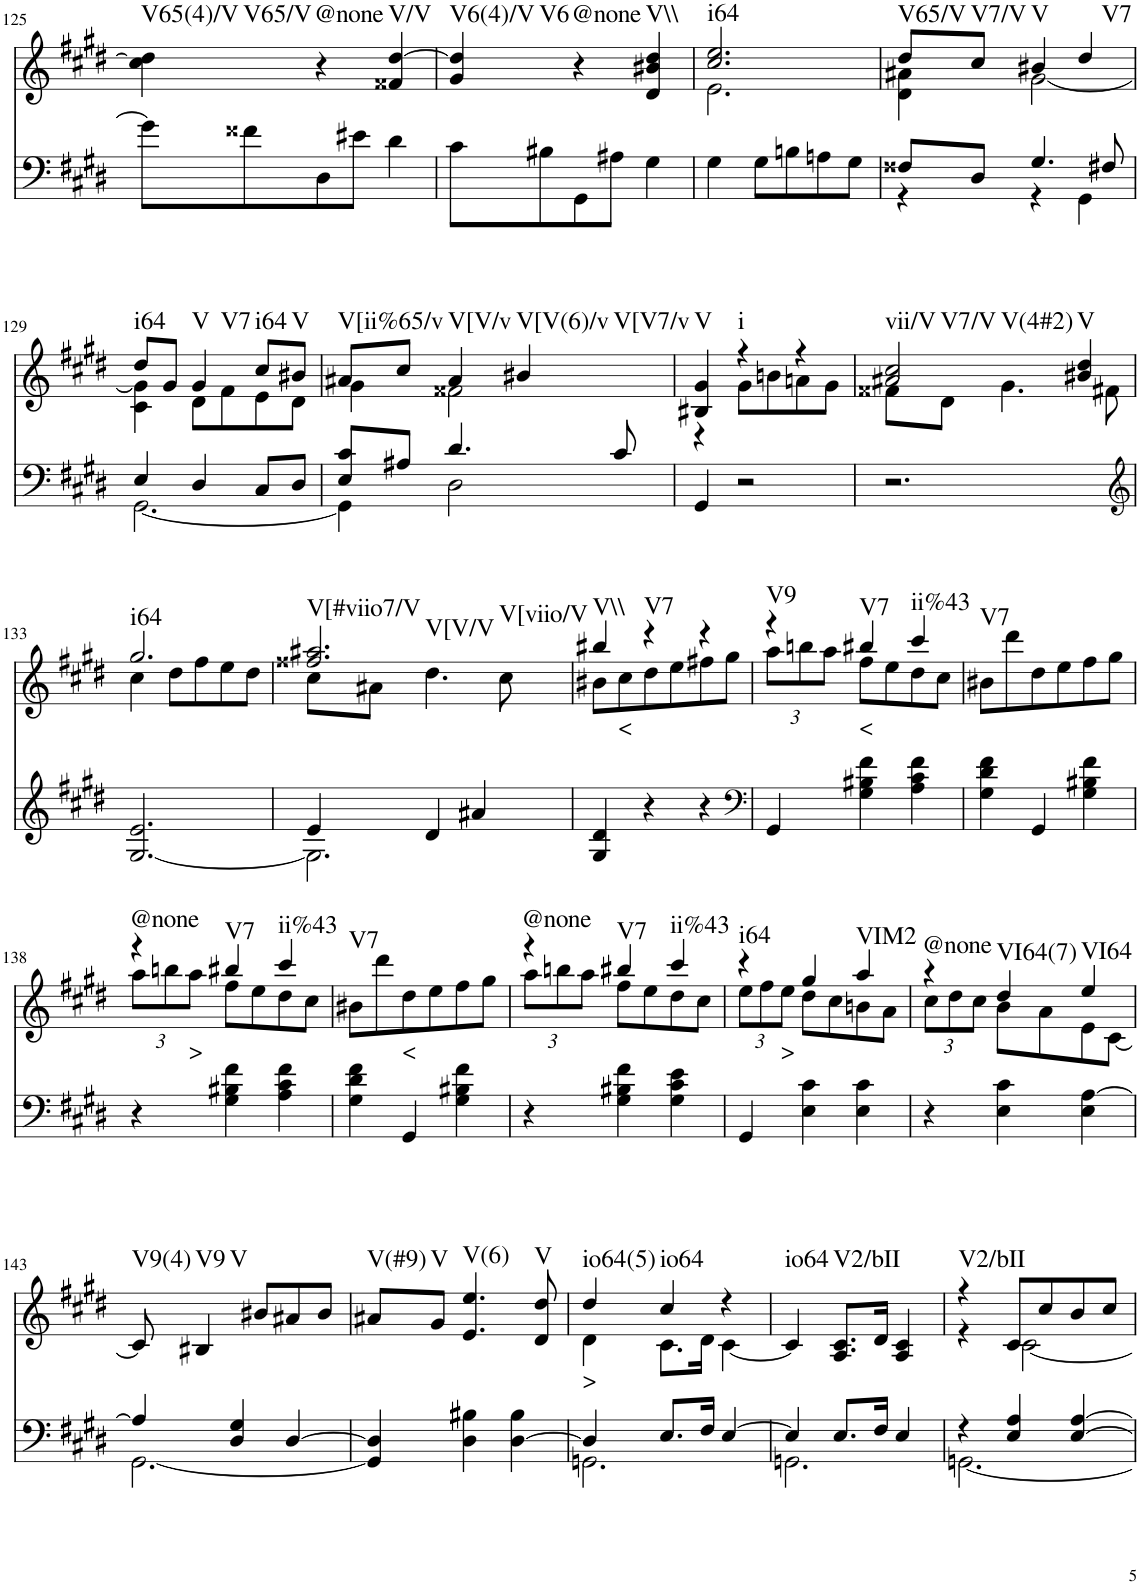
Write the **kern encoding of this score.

**kern	**kern	**text	**harte
*part2	*part1	*part1	*part1
*staff2	*staff1	*staff1	*
*I"piano	*I"piano	*	*
*I'Pno	*I'Pno	*	*
!!LO:PB:g=z
*clefF4	*clefG2	*	*
*k[f#c#g#d#]	*k[f#c#g#d#]	*	*
*c#:	*c#:	*	*
*M3/4	*M3/4	*	*
=125	=125	=125	=125
!	!	!	!LO:H:n=1:kt=V65(4)/V
!	!	!	!LO:H:n=2:kt=V65/V
8g#\L]	4cc#\ 4dd#\]	.	N N
8f##X\	.	.	.
!	!	!	!LO:H:kt=@none
8D#\	4r	.	N
8e#X\J	.	.	.
!	!	!	!LO:H:kt=V/V
4d#\	4f##X/ [4dd#/	.	N
=126	=126	=126	=126
!	!	!	!LO:H:n=1:kt=V6(4)/V
!	!	!	!LO:H:n=2:kt=V6
8c#\L	4g#/ 4dd#/]	.	N N
8B#X\	.	.	.
!	!	!	!LO:H:kt=@none
8GG#\	4r	.	N
8A#X\J	.	.	.
!	!	!	!LO:H:kt=V\\
4G#\	4d#/ 4b#X/ 4dd#/	.	N
=127	=127	=127	=127
*	*^	*	*
!	!	!	!	!LO:H:kt=i64
4G#\	2.cc#/ 2.ee/	2.e\	.	N
8G#\L	.	.	.	.
8Bn\	.	.	.	.
8An\	.	.	.	.
8G#\J	.	.	.	.
=128	=128	=128	=128	=128
*^	*	*	*	*
!	!	!	!	!	!LO:H:kt=V65/V
8F##X/L	4r	8dd#/L	4d#\ 4a#X\	.	N
!	!	!	!	!	!LO:H:kt=V7/V
8D#/J	.	8cc#/J	.	.	N
!	!	!	!	!	!LO:H:kt=V
4.G#/	4r	4b#X/	[2g#\	.	N
!	!	!	!	!	!LO:H:kt=V7
.	4GG#\	4dd#/	.	.	N
8F#X/	.	.	.	.	.
!!LO:LB:g=z	!!
=129	=129	=129	=129	=129	=129
!	!	!	!	!	!LO:H:kt=i64
4E/	[2.GG#\	8dd#/L	4c#\ 4g#\]	.	N
.	.	8g#/J	.	.	.
!	!	!	!	!	!LO:H:n=1:kt=V
!	!	!	!	!	!LO:H:n=2:kt=V7
4D#/	.	4g#/	8d#\L	.	N N
.	.	.	8f#\	.	.
!	!	!	!	!	!LO:H:kt=i64
8C#/L	.	8cc#/L	8e\	.	N
!	!	!	!	!	!LO:H:kt=V
8D#/J	.	8b#X/J	8d#\J	.	N
=130	=130	=130	=130	=130	=130
!	!	!	!	!	!LO:H:kt=V[ii%65/v
8E/ 8c#/L	4GG#\]	8a#X/L	4g#\	.	N
8A#X/J	.	8cc#/J	.	.	.
!	!	!	!	!	!LO:H:kt=V[V/v
4.d#/	2D#\	4a#/	2f##X\	.	N
!	!	!	!	!	!LO:H:n=1:kt=V[V(6)/v
!	!	!	!	!	!LO:H:n=2:kt=V[V7/v
.	.	4b#X/	.	.	N N
8c#/	.	.	.	.	.
*v	*v	*	*	*	*
=131	=131	=131	=131	=131
!	!	!	!	!LO:H:kt=V
4GG#/	4B#X/ 4g#/	4r	.	N
!	!	!	!	!LO:H:kt=i
2r	4r	8g#\L	.	N
.	.	8bn\	.	.
.	4r	8an\	.	.
.	.	8g#\J	.	.
=132	=132	=132	=132	=132
!	!	!	!	!LO:H:n=1:kt=vii/V
!	!	!	!	!LO:H:n=2:kt=V7/V
!	!	!	!	!LO:H:n=3:kt=V(4#2)
2.r	2a#X/ 2cc#/	8f##X\L	.	N N N
.	.	8d#\J	.	.
.	.	4.g#\	.	.
!	!	!	!	!LO:H:kt=V
.	4b#X/ 4dd#/	.	.	N
.	.	8f#X\	.	.
!!LO:LB:g=z	!!
=133	=133	=133	=133	=133
*clefG2	*	*	*	*
!	!	!	!	!LO:H:kt=i64
[2.G#/ 2.e/	2.gg#/	4cc#\	.	N
.	.	8dd#\L	.	.
.	.	8ff#\	.	.
.	.	8ee\	.	.
.	.	8dd#\J	.	.
=134	=134	=134	=134	=134
*^	*	*	*	*
!	!	!	!	!	!LO:H:n=1:kt=V[#viio7/V
!	!	!	!	!	!LO:H:n=2:kt=V[V/V
!	!	!	!	!	!LO:H:n=3:kt=V[viio/V
4e/	2.G#\]	2.ff##X/ 2.aa#X/	8cc#\L	.	N N N
.	.	.	8a#X\J	.	.
4d#/	.	.	4.dd#\	.	.
4a#X/	.	.	.	.	.
.	.	.	8cc#\	.	.
*v	*v	*	*	*	*
=135	=135	=135	=135	=135
!	!	!	!	!LO:H:kt=V\\
4G#/ 4d#/	4bb#X/	8b#X\L	.	N
!	!	!	!LO:LY:b	!
.	.	8cc#\	<	.
!	!	!	!	!LO:H:kt=V7
4r	4r	8dd#\	.	N
.	.	8ee\	.	.
4r	4r	8ff#X\	.	.
.	.	8gg#\J	.	.
=136	=136	=136	=136	=136
*clefF4	*	*	*	*
*	*	*Xbrackettup	*	*
!	!	!	!	!LO:H:kt=V9
4GG#/	4r	12aa\L	.	N
.	.	12bbn\	.	.
.	.	12aa\J	.	.
!	!	!	!LO:LY:b	!LO:H:kt=V7
4G#\ 4B#X\ 4f#\	4bb#X/	8ff#\L	<	N
.	.	8ee\	.	.
!	!	!	!	!LO:H:kt=ii%43
4A\ 4c#\ 4f#\	4ccc#/	8dd#\	.	N
.	.	8cc#\J	.	.
=137	=137	=137	=137	=137
!	!	!	!	!LO:H:kt=V7
*	*v	*v	*	*
4G#\ 4d#\ 4f#\	8b#X\L	.	N
.	8ddd#\	.	.
4GG#/	8dd#\	.	.
.	8ee\	.	.
4G#\ 4B#X\ 4f#\	8ff#\	.	.
.	8gg#\J	.	.
!!LO:LB:g=z
=138	=138	=138	=138
*	*^	*	*
!	!	!	!	!LO:H:kt=@none
4r	4r	12aa\L	.	N
.	.	12bbn\	.	.
!	!	!	!LO:LY:b	!
.	.	12aa\J	>	.
!	!	!	!	!LO:H:kt=V7
4G#\ 4B#X\ 4f#\	4bb#X/	8ff#\L	.	N
.	.	8ee\	.	.
!	!	!	!	!LO:H:kt=ii%43
4A\ 4c#\ 4f#\	4ccc#/	8dd#\	.	N
.	.	8cc#\J	.	.
=139	=139	=139	=139	=139
!	!	!	!	!LO:H:kt=V7
*	*v	*v	*	*
4G#\ 4d#\ 4f#\	8b#X\L	.	N
.	8ddd#\	.	.
!	!	!LO:LY:b	!
4GG#/	8dd#\	<	.
.	8ee\	.	.
4G#\ 4B#X\ 4f#\	8ff#\	.	.
.	8gg#\J	.	.
=140	=140	=140	=140
*	*^	*	*
!	!	!	!	!LO:H:kt=@none
4r	4r	12aa\L	.	N
.	.	12bbn\	.	.
.	.	12aa\J	.	.
!	!	!	!	!LO:H:kt=V7
4G#\ 4B#X\ 4f#\	4bb#X/	8ff#\L	.	N
.	.	8ee\	.	.
!	!	!	!	!LO:H:kt=ii%43
4G#\ 4c#\ 4e\	4ccc#/	8dd#\	.	N
.	.	8cc#\J	.	.
=141	=141	=141	=141	=141
!	!	!	!	!LO:H:kt=i64
4GG#/	4r	12ee\L	.	N
.	.	12ff#\	.	.
!	!	!	!LO:LY:b	!
.	.	12ee\J	>	.
4E\ 4c#\	4gg#/	8dd#\L	.	.
.	.	8cc#\	.	.
!	!	!	!	!LO:H:kt=VIM2
4E\ 4c#\	4aa/	8bn\	.	N
.	.	8a\J	.	.
=142	=142	=142	=142	=142
!	!	!	!	!LO:H:kt=@none
4r	4r	12cc#\L	.	N
.	.	12dd#\	.	.
.	.	12cc#\J	.	.
!	!	!	!	!LO:H:kt=VI64(7)
4E\ 4c#\	4dd#/	8b\L	.	N
.	.	8a\	.	.
!	!	!	!	!LO:H:kt=VI64
4E\ [4A\	4ee/	8e\	.	N
.	.	[8c#\J	.	.
!!LO:LB:g=z
=143	=143	=143	=143	=143
*^	*	*	*	*
!	!	!	!	!	!LO:H:kt=V9(4)
*	*	*v	*v	*	*
4A/]	[2.GG#\	8c#/]	.	N
!	!	!	!	!LO:H:n=1:kt=V9
!	!	!	!	!LO:H:n=2:kt=V
.	.	4B#X/	.	N N
4D#/ 4G#/	.	.	.	.
.	.	8b#X/L	.	.
[4D#/	.	8a#X/	.	.
.	.	8b#/J	.	.
*v	*v	*	*	*
=144	=144	=144	=144
!	!	!	!LO:H:kt=V(#9)
4GG#/] 4D#/]	8a#X/L	.	N
!	!	!	!LO:H:kt=V
.	8g#/J	.	N
!	!	!	!LO:H:kt=V(6)
4D#\ 4B#X\	4.e/ 4.ee/	.	N
[4D#\ 4B#\	.	.	.
!	!	!	!LO:H:kt=V
.	8d#/ 8dd#/	.	N
=145	=145	=145	=145
*^	*^	*	*
!	!	!	!	!LO:LY:b	!LO:H:kt=io64(5)
4D#/]	2.GGn\	4dd#/	4d#\	>	N
!	!	!	!	!	!LO:H:kt=io64
8.E/L	.	4cc#/	8.c#\L	.	N
16F#/Jk	.	.	16d#\Jk	.	.
[4E/	.	4r	[4c#\	.	.
=146	=146	=146	=146	=146	=146
!	!	!	!	!	!LO:H:kt=io64
*	*	*v	*v	*	*
4E/]	2.GGn\	4c#/]	.	N
!	!	!	!	!LO:H:kt=V2/bII
8.E/L	.	8.A/ 8.c#/L	.	N
16F#/Jk	.	16d#/Jk	.	.
4E/	.	4A/ 4c#/	.	.
=147	=147	=147	=147	=147
*	*	*^	*	*
!	!	!	!	!	!LO:H:kt=V2/bII
4r	[2.GGn\	4r	4r	.	N
4E/ 4A/	.	8c#/L	[2c#\	.	.
.	.	8cc#/	.	.	.
[4E/ [4A/	.	8b/	.	.	.
.	.	8cc#/J	.	.	.
*v	*v	*	*	*	*
*	*v	*v	*	*
=	=	=	=
*-	*-	*-	*-
